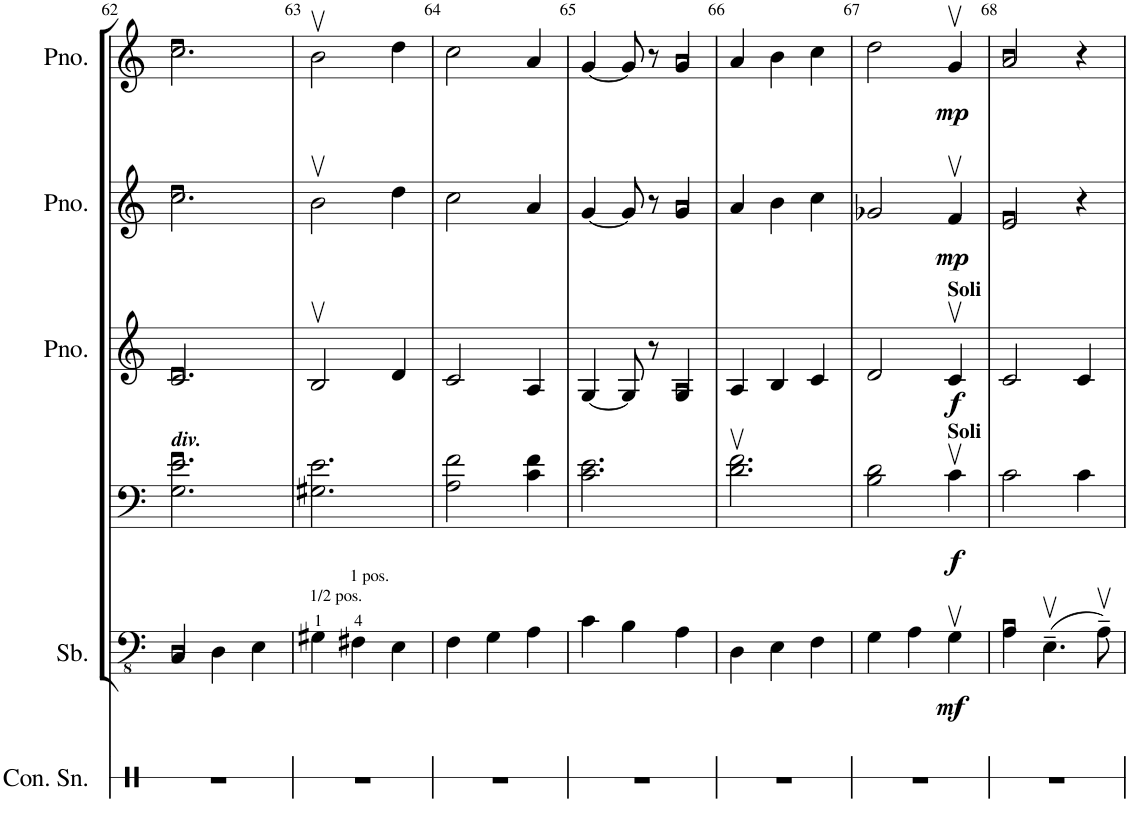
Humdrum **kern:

**kern	**kern	**dynam	**kern	**dynam	**kern	**dynam	**kern	**dynam	**kern	**dynam
*part6	*part5	*part5	*part4	*part4	*part3	*part3	*part2	*part2	*part1	*part1
*staff6	*staff5	*staff5	*staff4	*staff4	*staff3	*staff3	*staff2	*staff2	*staff1	*staff1
*I"Concert Snare Drum	*I"String Bass	*	*I"Violoncello	*	*I"Piano	*	*I"Piano	*	*I"Piano	*
*I'Con. Sn.	*I'Sb.	*	*I'Vc	*	*I'Pno.	*	*I'Pno.	*	*I'Pno.	*
!!LO:PB:g=z
*clefX	*clefFv4	*	*clefF4	*	*clefG2	*	*clefG2	*	*clefG2	*
*	*ITrd7c12	*	*	*	*	*	*	*	*	*
*k[]	*k[]	*	*k[]	*	*k[]	*	*k[]	*	*k[]	*
*M3/4	*M3/4	*	*M3/4	*	*M3/4	*	*M3/4	*	*M3/4	*
=62	=62	=62	=62	=62	=62	=62	=62	=62	=62	=62
!	!	!	!LO:TX:a:Bi:t=div.	!	!	!	!	!	!	!
2.r	4CC/	.	2.G\ 2.e\	.	2.c/	.	2.cc\	.	2.cc\	.
.	4DD\	.	.	.	.	.	.	.	.	.
.	4EE\	.	.	.	.	.	.	.	.	.
=63	=63	=63	=63	=63	=63	=63	=63	=63	=63	=63
!	!LO:TX:a:t=1/2 pos.	!	!	!	!	!	!	!	!	!
2.r	4GG#X\	.	2.G#X\ 2.e\	.	2Bv/	.	2bv\	.	2bv\	.
!	!LO:TX:a:t=1 pos.	!	!	!	!	!	!	!	!	!
.	4FF#X\	.	.	.	.	.	.	.	.	.
.	4EE\	.	.	.	4d/	.	4dd\	.	4dd\	.
=64	=64	=64	=64	=64	=64	=64	=64	=64	=64	=64
2.r	4FF\	.	2A\ 2f\	.	2c/	.	2cc\	.	2cc\	.
.	4GG\	.	.	.	.	.	.	.	.	.
.	4AA\	.	4c\ 4f\	.	4A/	.	4a/	.	4a/	.
=65	=65	=65	=65	=65	=65	=65	=65	=65	=65	=65
2.r	4C\	.	2.c\ 2.e\	.	[4G/	.	[4g/	.	[4g/	.
.	4BB\	.	.	.	8G/]	.	8g/]	.	8g/]	.
.	.	.	.	.	8r	.	8r	.	8r	.
.	4AA\	.	.	.	4G/	.	4g/	.	4g/	.
=66	=66	=66	=66	=66	=66	=66	=66	=66	=66	=66
2.r	4DD\	.	2.d\v 2.f\v	.	4A/	.	4a/	.	4a/	.
.	4EE\	.	.	.	4B/	.	4b\	.	4b\	.
.	4FF\	.	.	.	4c/	.	4cc\	.	4cc\	.
=67	=67	=67	=67	=67	=67	=67	=67	=67	=67	=67
2.r	4GG\	.	2B\ 2d\	.	2d/	.	2g-X/	.	2dd\	.
.	4AA\	.	.	.	.	.	.	.	.	.
!	!	!	!	!	!LO:TX:a:B:t=Soli	!	!	!	!	!
!	!	!	!LO:TX:a:B:t=Soli	!	!	!	!	!	!	!
!	!	!LO:DY:b	!	!LO:DY:b	!	!LO:DY:b	!	!LO:DY:b	!	!LO:DY:b
.	4GGv\	mf	4cv\	f	4cv/	f	4fv/	mp	4gv/	mp
=68	=68	=68	=68	=68	=68	=68	=68	=68	=68	=68
2.r	4AA\	.	2c\	.	2c/	.	2e/	.	2a/	.
.	(4.EEv~\	.	.	.	.	.	.	.	.	.
.	.	.	4c\	.	4c/	.	4r	.	4r	.
.	8AAv~\)	.	.	.	.	.	.	.	.	.
=	=	=	=	=	=	=	=	=	=	=
*-	*-	*-	*-	*-	*-	*-	*-	*-	*-	*-
